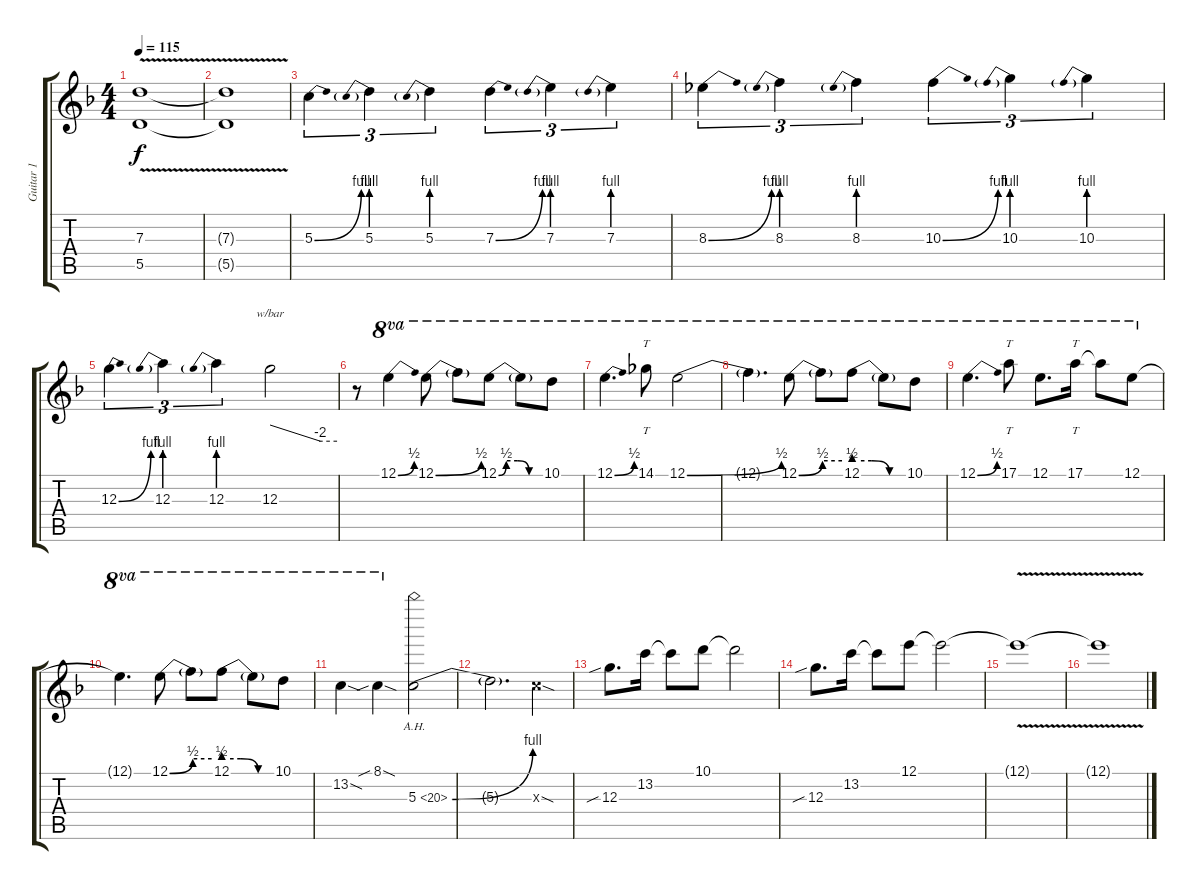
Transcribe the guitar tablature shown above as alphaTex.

\track ("Guitar 1" "Guitar 1") {instrument distortionguitar}
\staff {score tabs}
\tuning (E4 B3 G3 D3 A2 E2) {hide}
\ts (4 4)
\tempo 115
\clef g2
\ks f
(7.3{v t} 5.5{v t}).1{dy f} |
(7.3{v t} 5.5{v t}).1 |
5.3{be (bend 0 0 60 4)}.4{tu (3 2)} 5.3{be (prebend 0 4 60 4)}.4{tu (3 2)} 5.3{be (prebend 0 4 60 4)}.4{tu (3 2)} 7.3{be (bend 0 0 60 4)}.4{tu (3 2)} 7.3{be (prebend 0 4 60 4)}.4{tu (3 2)} 7.3{be (prebend 0 4 60 4)}.4{tu (3 2)} |
8.3{be (bend 0 0 60 4)}.4{tu (3 2)} 8.3{be (prebend 0 4 60 4)}.4{tu (3 2)} 8.3{be (prebend 0 4 60 4)}.4{tu (3 2)} 10.3{be (bend 0 0 60 4)}.4{tu (3 2)} 10.3{be (prebend 0 4 60 4)}.4{tu (3 2)} 10.3{be (prebend 0 4 60 4)}.4{tu (3 2)} |
12.3{be (bend 0 0 60 4)}.4{tu (3 2)} 12.3{be (prebend 0 4 60 4)}.4{tu (3 2)} 12.3{be (prebend 0 4 60 4)}.4{tu (3 2)} 12.3.2{tbe (custom default 0 0 45 -8 60 -8)} |
r.8 12.1{be (bend 0 0 60 2)}.4{ot 8va} 12.1{be (bend 0 0 60 2)}.8{ot 8va} 12.1{t}.8{ot 8va} 12.1{be (custom 0 0 10 2 25 2 40 0 60 0)}.8{ot 8va} 12.1{t}.8{ot 8va} 10.1.8{ot 8va} |
12.1{be (bend 0 0 60 2)}.4{d ot 8va} 14.1.8{tt ot 8va} 12.1{be (bend 0 0 60 2)}.2{ot 8va} |
12.1{t}.4{d ot 8va} 12.1{be (bend 0 0 60 2)}.8{ot 8va} 12.1{be (hold 0 2 60 2) t}.8{ot 8va} 12.1{be (custom 0 2 20 2 40 0 60 0)}.8{ot 8va} 12.1{t}.8{ot 8va} 10.1.8{ot 8va} |
12.1{be (bend 0 0 60 2)}.4{d ot 8va} 17.1.8{tt ot 8va} 12.1.8{d ot 8va} 17.1.16{tt ot 8va} 17.1{t}.8{ot 8va} 12.1.8{ot 8va} |
12.1{t}.4{d ot 8va} 12.1{be (bend 0 0 60 2)}.8{ot 8va} 12.1{be (hold 0 2 60 2) t}.8{ot 8va} 12.1{be (custom 0 2 20 2 40 0 60 0)}.8{ot 8va} 12.1{t}.8{ot 8va} 10.1.8{ot 8va} |
13.2{sod}.4{ot 8va} 8.1{sib sod}.4{ot 8va} 5.3{be (bend 0 0 60 4) ah 15}.2 |
5.3{t}.2{d} 5.3{sod x}.4 |
12.3{sib}.8{d} 13.2.16 13.2{t}.8 10.1.8 10.1{t}.2 |
12.3{sib}.8{d} 13.2.16 13.2{t}.8 12.1.8 12.1{t}.2 |
12.1{v t}.1 |
12.1{v t}.1
